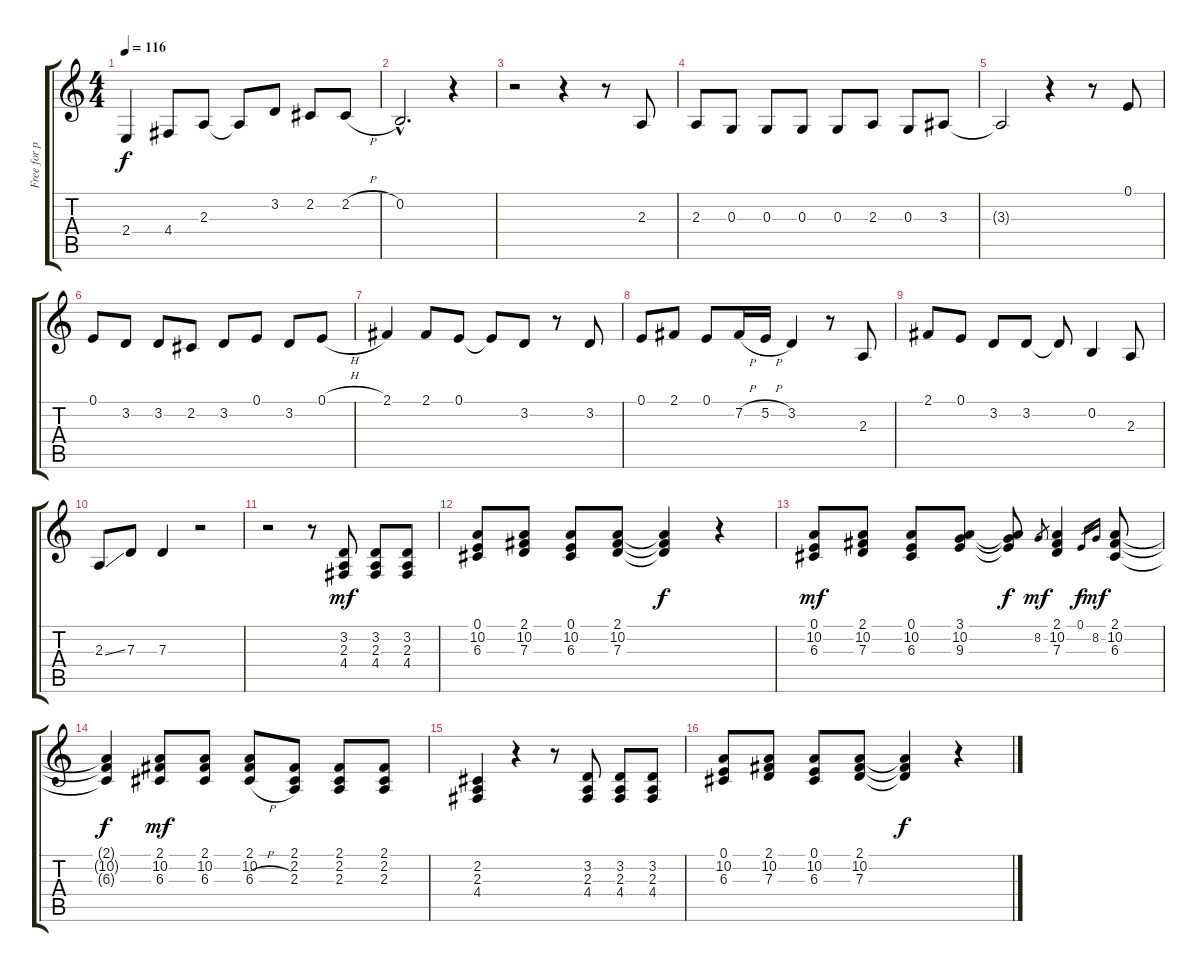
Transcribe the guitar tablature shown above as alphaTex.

\track ("Free for personal or" "Free for p") {instrument altosax}
\staff {score tabs}
\tuning (E4 B3 G3 D3 A2 E2) {hide}
\ts (4 4)
\tempo 116
\clef g2
\ks c
2.4.4{dy f} 4.4.8 2.3.8 2.3{t}.8 3.2.8 2.2.8 2.2{h}.8 |
0.2{hac}.2{d} r.4 |
r.2 r.4 r.8 2.3.8 |
2.3.8 0.3.8 0.3.8 0.3.8 0.3.8 2.3.8 0.3.8 3.3.8 |
3.3{t}.2 r.4 r.8 0.1.8 |
0.1.8 3.2.8 3.2.8 2.2.8 3.2.8 0.1.8 3.2.8 0.1{h}.8 |
2.1.4 2.1.8 0.1.8 0.1{t}.8 3.2.8 r.8 3.2.8 |
0.1.8 2.1.8 0.1.8 7.2{h}.16 5.2{h}.16 3.2.4 r.8 2.3.8 |
2.1.8 0.1.8 3.2.8 3.2.8 3.2{t}.8 0.2.4 2.3.8 |
2.3{ss}.8 7.3.8 7.3.4 r.2 |
r.2 r.8 (3.2 2.3 4.4).8{dy mf} (3.2 2.3 4.4).8 (3.2 2.3 4.4).8 |
(0.1 10.2 6.3).8 (2.1 10.2 7.3).8 (0.1 10.2 6.3).8 (2.1 10.2 7.3).8 (2.1{t} 10.2{t} 7.3{t}).4{dy f} r.4 |
(0.1 10.2 6.3).8{dy mf} (2.1 10.2 7.3).8 (0.1 10.2 6.3).8 (3.1 10.2 9.3).8 (3.1{t} 10.2{t} 9.3{t}).8{dy f} 8.2.8{gr dy mf} (2.1 10.2 7.3).4 0.1.16{gr dy f} 8.2.16{gr dy mf} (2.1 10.2 6.3).8 |
(2.1{t} 10.2{t} 6.3{t}).4{dy f} (2.1 10.2 6.3).8{dy mf} (2.1 10.2 6.3).8 (2.1 10.2 6.3{h}).8 (2.1 2.2 2.3).8 (2.1 2.2 2.3).8 (2.1 2.2 2.3).8 |
(2.2 2.3 4.4).4 r.4 r.8 (3.2 2.3 4.4).8 (3.2 2.3 4.4).8 (3.2 2.3 4.4).8 |
(0.1 10.2 6.3).8 (2.1 10.2 7.3).8 (0.1 10.2 6.3).8 (2.1 10.2 7.3).8 (2.1{t} 10.2{t} 7.3{t}).4{dy f} r.4
